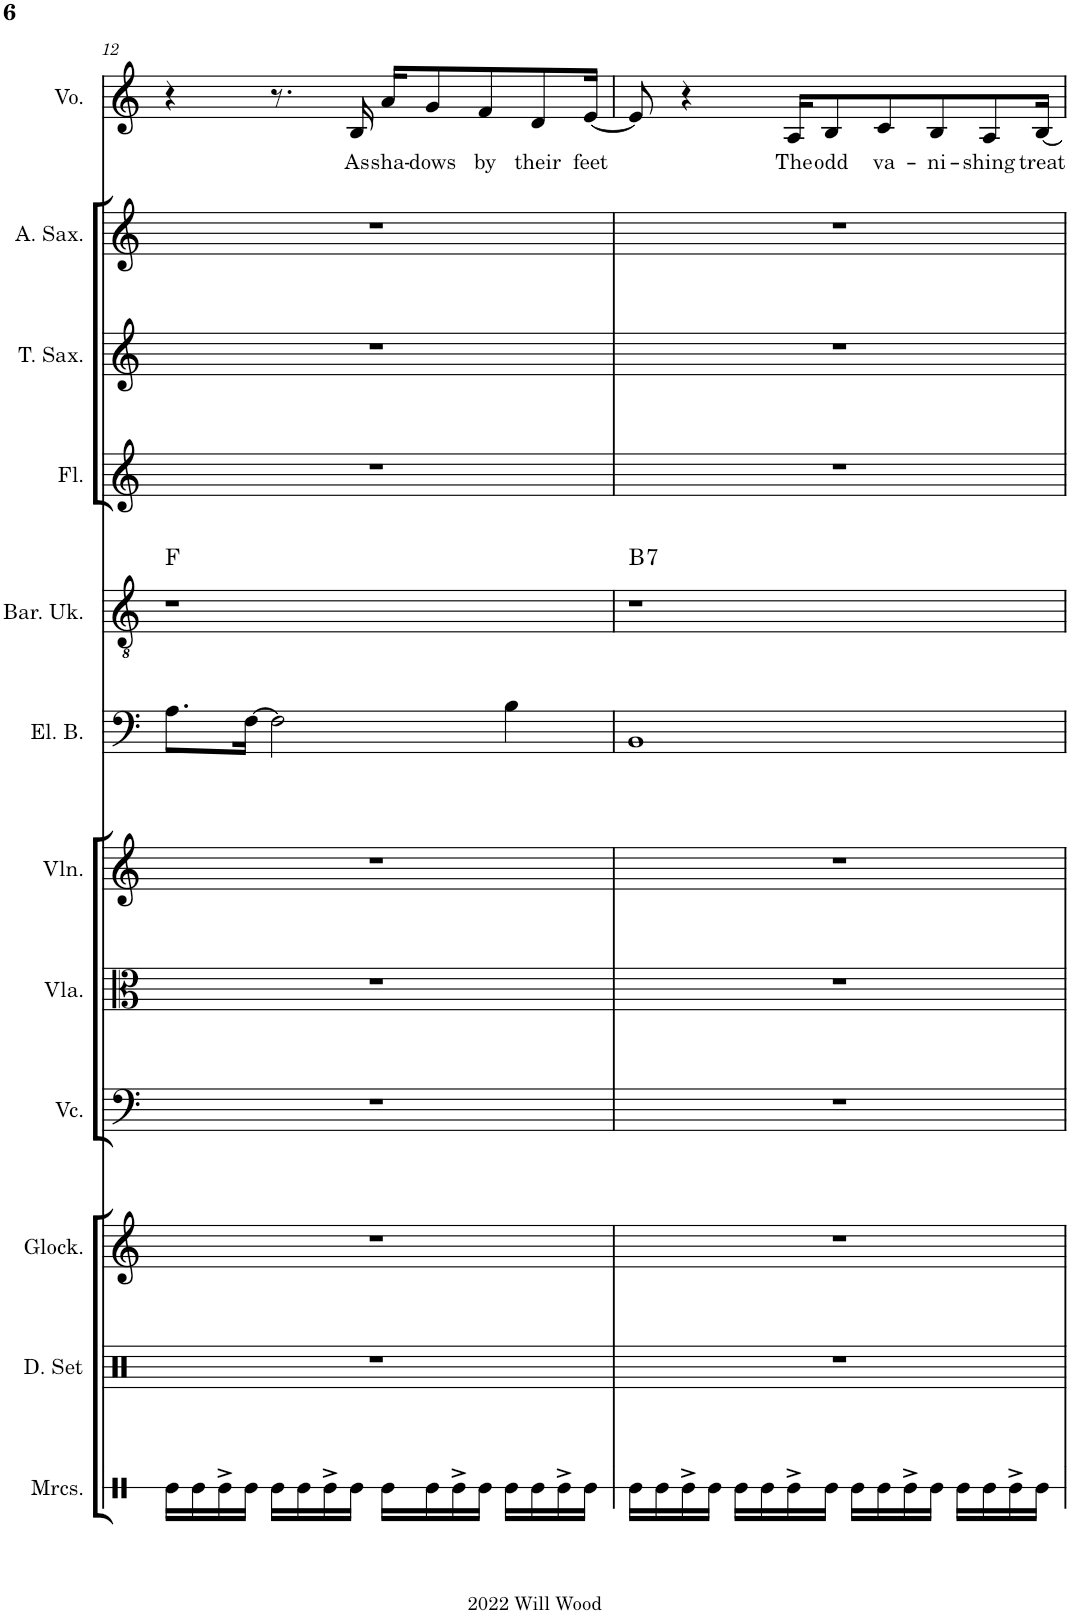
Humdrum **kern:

**kern	**kern	**kern	**kern	**kern	**kern	**kern	**kern	**harte	**kern	**kern	**kern	**kern	**text
*part12	*part11	*part10	*part9	*part8	*part7	*part6	*part5	*part5	*part4	*part3	*part2	*part1	*part1
*staff12	*staff11	*staff10	*staff9	*staff8	*staff7	*staff6	*staff5	*	*staff4	*staff3	*staff2	*staff1	*staff1
*I"Maracas	*I"Drumset	*I"Glockenspiel	*I"Violoncello	*I"Viola	*I"Violin	*I"Electric Bass	*I"Baritone Ukulele	*	*I"Flute	*I"Tenor Saxophone	*I"Alto Saxophone	*I"Voice	*
*I'Mrcs.	*I'D. Set	*I'Glock.	*I'Vc.	*I'Vla.	*I'Vln.	*I'El. B.	*I'Bar. Uk.	*	*I'Fl.	*I'T. Sax.	*I'A. Sax.	*I'Vo.	*
!!LO:PB:g=z
*clefX	*clefX	*clefG2	*clefF4	*clefC3	*clefG2	*clefF4	*clefGv2	*	*clefG2	*clefG2	*clefG2	*clefG2	*
*	*	*Trd-14c-24	*	*	*	*Trd7c12	*	*	*	*Trd8c14	*Trd5c9	*Trd1c2	*
*k[]	*k[]	*k[]	*k[]	*k[]	*k[]	*k[]	*k[]	*	*k[]	*k[]	*k[]	*k[]	*
*M4/4	*M4/4	*M4/4	*M4/4	*M4/4	*M4/4	*M4/4	*M4/4	*	*M4/4	*M4/4	*M4/4	*M4/4	*
=12	=12	=12	=12	=12	=12	=12	=12	=12	=12	=12	=12	=12	=12
16Re\LL	1r	1r	1r	1r	1r	8.A\L	1r	F:maj	1r	1r	1r	4r	.
16Re\	.	.	.	.	.	.	.	.	.	.	.	.	.
16Re^\	.	.	.	.	.	.	.	.	.	.	.	.	.
16Re\JJ	.	.	.	.	.	[16F\Jk	.	.	.	.	.	.	.
16Re\LL	.	.	.	.	.	2F\]	.	.	.	.	.	8.r	.
16Re\	.	.	.	.	.	.	.	.	.	.	.	.	.
16Re^\	.	.	.	.	.	.	.	.	.	.	.	.	.
!	!	!	!	!	!	!	!	!	!	!	!	!	!LO:LY:b
16Re\JJ	.	.	.	.	.	.	.	.	.	.	.	16B/	As
!	!	!	!	!	!	!	!	!	!	!	!	!	!LO:LY:b
16Re\LL	.	.	.	.	.	.	.	.	.	.	.	16a/KL	sha-
!	!	!	!	!	!	!	!	!	!	!	!	!	!LO:LY:b
16Re\	.	.	.	.	.	.	.	.	.	.	.	8g/	-dows
16Re^\	.	.	.	.	.	.	.	.	.	.	.	.	.
!	!	!	!	!	!	!	!	!	!	!	!	!	!LO:LY:b
16Re\JJ	.	.	.	.	.	.	.	.	.	.	.	8f/	by
16Re\LL	.	.	.	.	.	4B\	.	.	.	.	.	.	.
!	!	!	!	!	!	!	!	!	!	!	!	!	!LO:LY:b
16Re\	.	.	.	.	.	.	.	.	.	.	.	8d/	their
16Re^\	.	.	.	.	.	.	.	.	.	.	.	.	.
!	!	!	!	!	!	!	!	!	!	!	!	!	!LO:LY:b
16Re\JJ	.	.	.	.	.	.	.	.	.	.	.	[16e/Jk	feet
=13	=13	=13	=13	=13	=13	=13	=13	=13	=13	=13	=13	=13	=13
!	!	!	!	!	!	!	!	!LO:H:kt=7	!	!	!	!	!
16Re\LL	1r	1r	1r	1r	1r	1BB	1r	B:7	1r	1r	1r	8e/]	.
16Re\	.	.	.	.	.	.	.	.	.	.	.	.	.
16Re^\	.	.	.	.	.	.	.	.	.	.	.	4r	.
16Re\JJ	.	.	.	.	.	.	.	.	.	.	.	.	.
16Re\LL	.	.	.	.	.	.	.	.	.	.	.	.	.
16Re\	.	.	.	.	.	.	.	.	.	.	.	.	.
!	!	!	!	!	!	!	!	!	!	!	!	!	!LO:LY:b
16Re^\	.	.	.	.	.	.	.	.	.	.	.	16A/KL	The
!	!	!	!	!	!	!	!	!	!	!	!	!	!LO:LY:b
16Re\JJ	.	.	.	.	.	.	.	.	.	.	.	8B/	odd
16Re\LL	.	.	.	.	.	.	.	.	.	.	.	.	.
!	!	!	!	!	!	!	!	!	!	!	!	!	!LO:LY:b
16Re\	.	.	.	.	.	.	.	.	.	.	.	8c/	va-
16Re^\	.	.	.	.	.	.	.	.	.	.	.	.	.
!	!	!	!	!	!	!	!	!	!	!	!	!	!LO:LY:b
16Re\JJ	.	.	.	.	.	.	.	.	.	.	.	8B/	-ni-
16Re\LL	.	.	.	.	.	.	.	.	.	.	.	.	.
!	!	!	!	!	!	!	!	!	!	!	!	!	!LO:LY:b
16Re\	.	.	.	.	.	.	.	.	.	.	.	8A/	-shing
16Re^\	.	.	.	.	.	.	.	.	.	.	.	.	.
!	!	!	!	!	!	!	!	!	!	!	!	!	!LO:LY:b
16Re\JJ	.	.	.	.	.	.	.	.	.	.	.	[16B/Jk	treat
=	=	=	=	=	=	=	=	=	=	=	=	=	=
*-	*-	*-	*-	*-	*-	*-	*-	*-	*-	*-	*-	*-	*-
